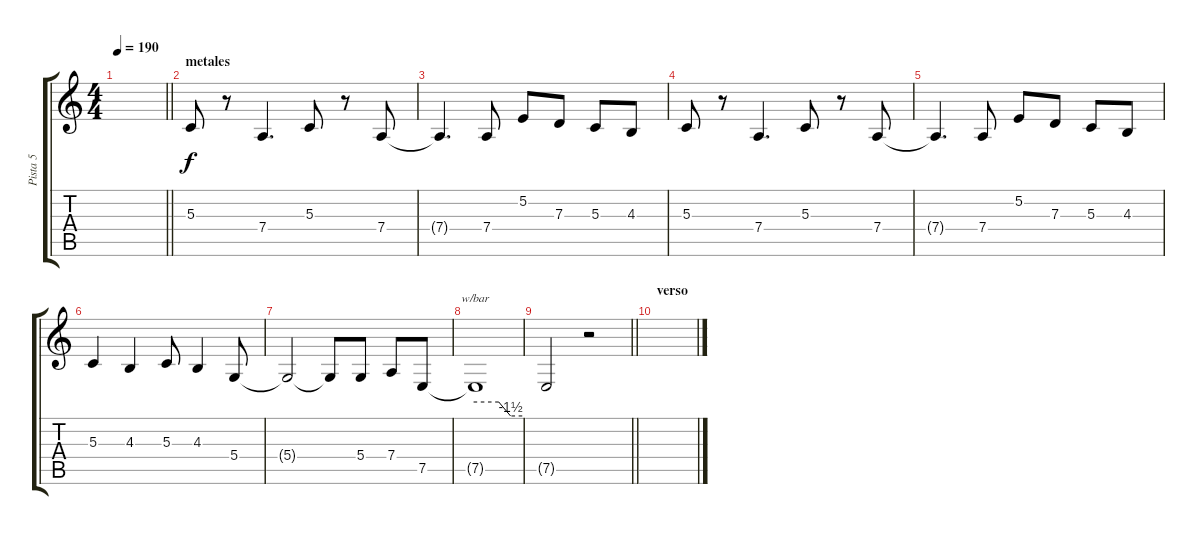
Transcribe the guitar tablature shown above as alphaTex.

\track ("Pista 5" "Pista 5") {instrument trombone}
\staff {score tabs}
\tuning (E4 B3 G3 D3 A2 E2) {hide}
\ts (4 4)
\tempo 190
\clef g2
\barLineRight lightlight
\ks c
|
\section ("" "metales")
5.3.8 r.8 7.4.4{d} 5.3.8 r.8 7.4.8 |
7.4{t}.4{d} 7.4.8 5.2.8 7.3.8 5.3.8 4.3.8 |
5.3.8 r.8 7.4.4{d} 5.3.8 r.8 7.4.8 |
7.4{t}.4{d} 7.4.8 5.2.8 7.3.8 5.3.8 4.3.8 |
5.3.4 4.3.4 5.3.8 4.3.4 5.4.8 |
5.4{t}.2 5.4{t}.8 5.4.8 7.4.8 7.5.8 |
7.5{t}.1{tbe (custom default 0 0 30 0 45 -6 60 -6)} |
\barLineRight lightlight
7.5{t}.2 r.2 |
\section ("" "verso")
